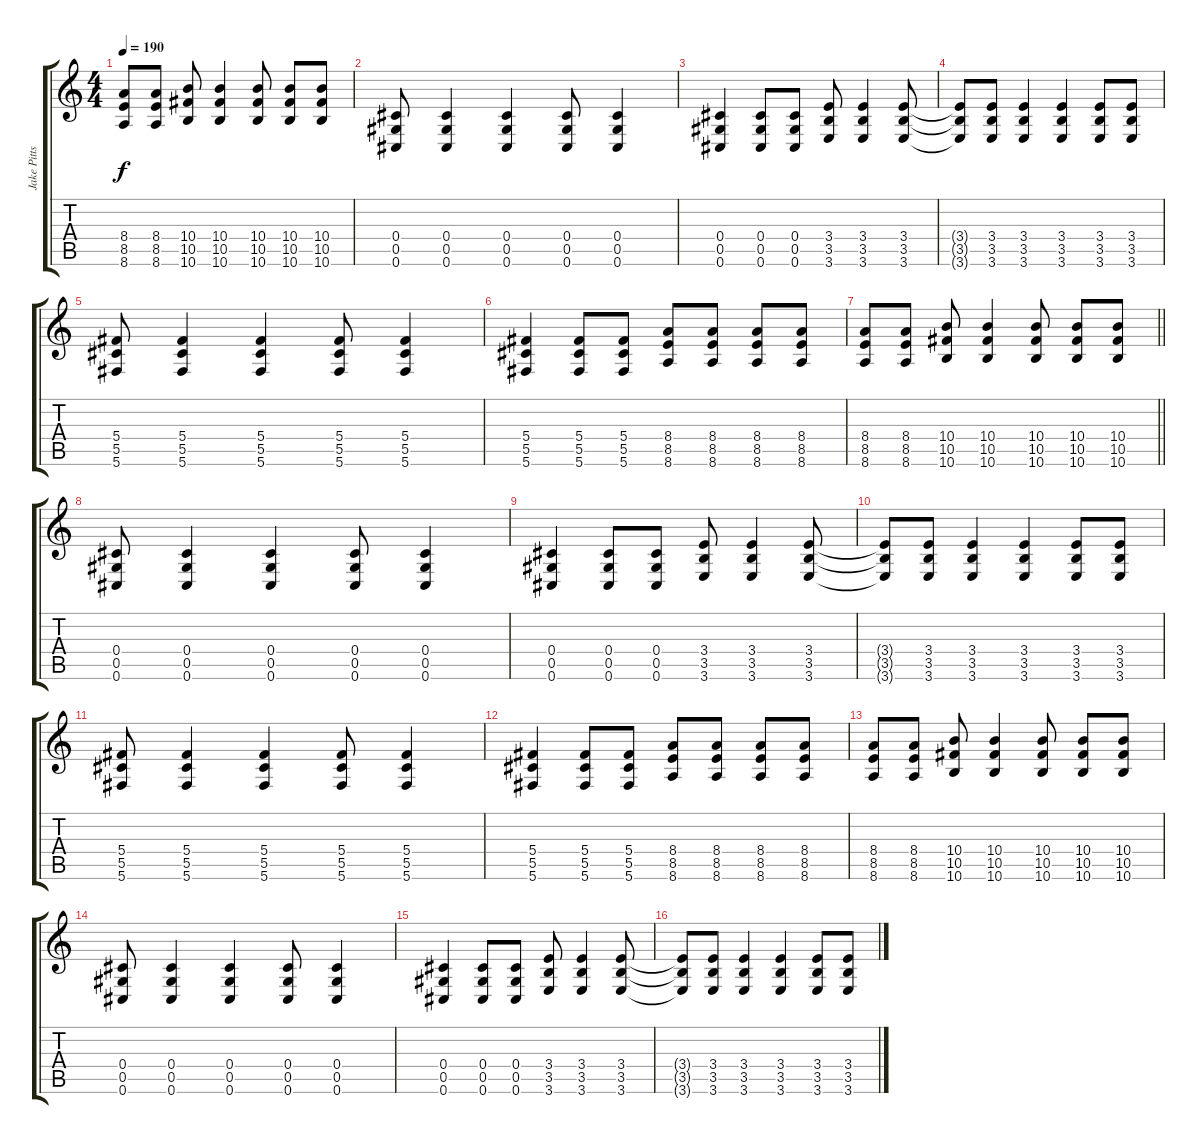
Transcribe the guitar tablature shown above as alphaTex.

\track ("Jake Pitts(Solo)" "Jake Pitts") {instrument distortionguitar}
\staff {score tabs}
\tuning (Eb4 Bb3 Gb3 Db3 Ab2 Db2) {hide}
\ts (4 4)
\tempo 190
\clef g2
\ks c
(8.4 8.5 8.6).8{dy f} (8.4 8.5 8.6).8 (10.4 10.5 10.6).8 (10.4 10.5 10.6).4 (10.4 10.5 10.6).8 (10.4 10.5 10.6).8 (10.4 10.5 10.6).8 |
(0.4 0.5 0.6).8 (0.4 0.5 0.6).4 (0.4 0.5 0.6).4 (0.4 0.5 0.6).8 (0.4 0.5 0.6).4 |
(0.4 0.5 0.6).4 (0.4 0.5 0.6).8 (0.4 0.5 0.6).8 (3.4 3.5 3.6).8 (3.4 3.5 3.6).4 (3.4 3.5 3.6).8 |
(3.4{t} 3.5{t} 3.6{t}).8 (3.4 3.5 3.6).8 (3.4 3.5 3.6).4 (3.4 3.5 3.6).4 (3.4 3.5 3.6).8 (3.4 3.5 3.6).8 |
(5.4 5.5 5.6).8 (5.4 5.5 5.6).4 (5.4 5.5 5.6).4 (5.4 5.5 5.6).8 (5.4 5.5 5.6).4 |
(5.4 5.5 5.6).4 (5.4 5.5 5.6).8 (5.4 5.5 5.6).8 (8.4 8.5 8.6).8 (8.4 8.5 8.6).8 (8.4 8.5 8.6).8 (8.4 8.5 8.6).8 |
\barLineRight lightlight
(8.4 8.5 8.6).8 (8.4 8.5 8.6).8 (10.4 10.5 10.6).8 (10.4 10.5 10.6).4 (10.4 10.5 10.6).8 (10.4 10.5 10.6).8 (10.4 10.5 10.6).8 |
(0.4 0.5 0.6).8 (0.4 0.5 0.6).4 (0.4 0.5 0.6).4 (0.4 0.5 0.6).8 (0.4 0.5 0.6).4 |
(0.4 0.5 0.6).4 (0.4 0.5 0.6).8 (0.4 0.5 0.6).8 (3.4 3.5 3.6).8 (3.4 3.5 3.6).4 (3.4 3.5 3.6).8 |
(3.4{t} 3.5{t} 3.6{t}).8 (3.4 3.5 3.6).8 (3.4 3.5 3.6).4 (3.4 3.5 3.6).4 (3.4 3.5 3.6).8 (3.4 3.5 3.6).8 |
(5.4 5.5 5.6).8 (5.4 5.5 5.6).4 (5.4 5.5 5.6).4 (5.4 5.5 5.6).8 (5.4 5.5 5.6).4 |
(5.4 5.5 5.6).4 (5.4 5.5 5.6).8 (5.4 5.5 5.6).8 (8.4 8.5 8.6).8 (8.4 8.5 8.6).8 (8.4 8.5 8.6).8 (8.4 8.5 8.6).8 |
(8.4 8.5 8.6).8 (8.4 8.5 8.6).8 (10.4 10.5 10.6).8 (10.4 10.5 10.6).4 (10.4 10.5 10.6).8 (10.4 10.5 10.6).8 (10.4 10.5 10.6).8 |
(0.4 0.5 0.6).8 (0.4 0.5 0.6).4 (0.4 0.5 0.6).4 (0.4 0.5 0.6).8 (0.4 0.5 0.6).4 |
(0.4 0.5 0.6).4 (0.4 0.5 0.6).8 (0.4 0.5 0.6).8 (3.4 3.5 3.6).8 (3.4 3.5 3.6).4 (3.4 3.5 3.6).8 |
(3.4{t} 3.5{t} 3.6{t}).8 (3.4 3.5 3.6).8 (3.4 3.5 3.6).4 (3.4 3.5 3.6).4 (3.4 3.5 3.6).8 (3.4 3.5 3.6).8
